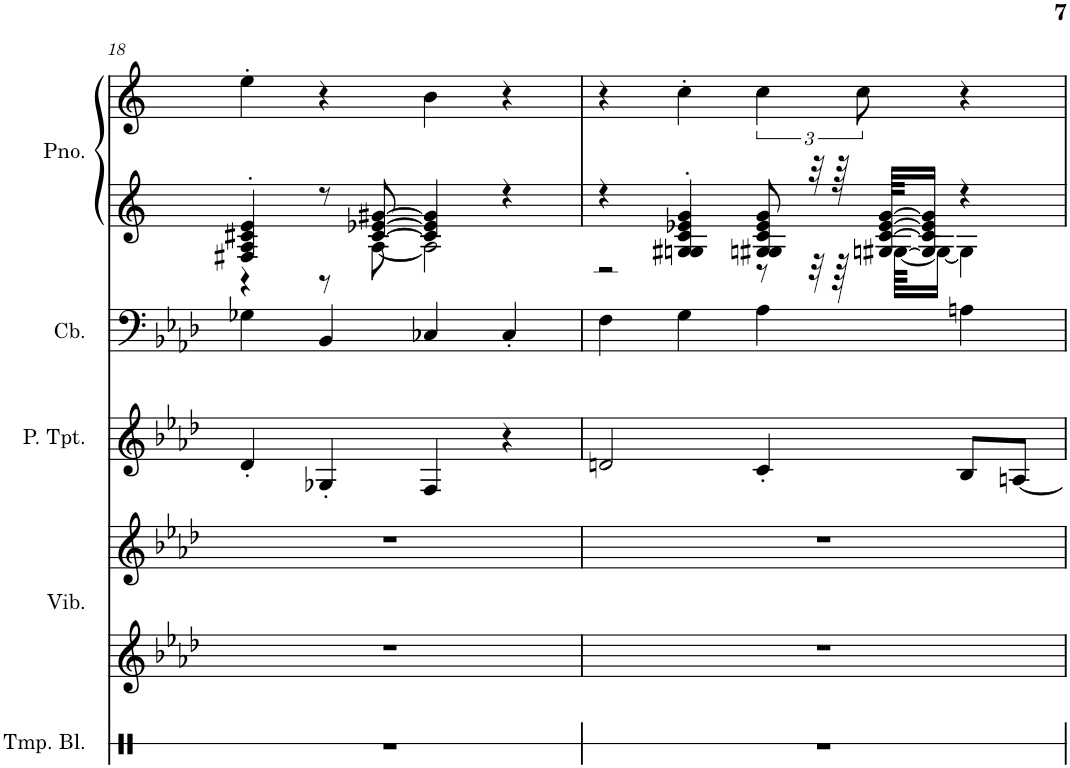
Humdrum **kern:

**kern	**kern	**kern	**kern	**kern	**kern	**kern
*part5	*part4	*part4	*part3	*part2	*part1	*part1
*staff7	*staff6	*staff5	*staff4	*staff3	*staff2	*staff1
*I"Temple Blocks	*I"Vibraphone	*	*I"Piccolo Trumpet	*I"Contrabass	*I"Piano, untitled	*
*I'Tmp. Bl.	*I'Vib.	*	*I'P. Tpt.	*I'Cb.	*I'Pno.	*
!!LO:PB:g=z
*clefX	*clefG2	*clefG2	*clefG2	*clefF4	*clefG2	*clefG2
*	*	*	*Trd-6c-10	*Trd7c12	*	*
*k[]	*k[b-e-a-d-]	*k[b-e-a-d-]	*k[b-e-a-d-]	*k[b-e-a-d-]	*k[b-e-a-d-]	*k[b-e-a-d-]
*M4/4	*M4/4	*M4/4	*M4/4	*M4/4	*M4/4	*M4/4
=18	=18	=18	=18	=18	=18	=18
*	*	*	*	*	*^	*
1r	1r	1r	4d-'/	4G-X\	4F#X/' 4A/' 4c#X/' 4e/'	4r	4een'\
.	.	.	4G-X'/	4BB-/	8r	8r	4r
.	.	.	.	.	[8c#/ [8e-X/ [8g#X/	[8A\	.
.	.	.	4F/	4C-X/	4c#/] 4e-/] 4g#/]	2A\]	4bn\
.	.	.	4r	4C-'/	4r	.	4r
=19	=19	=19	=19	=19	=19	=19	=19
1r	1r	1r	2dn/	4F\	4r	2r	4r
.	.	.	.	4G\	4Gn/' 4G#X/' 4c/' 4e-X/' 4g/'	.	4cc'\
.	.	.	4c'/	4A-\	8Gn/ 8G#X/ 8c/ 8e-/ 8g/	8r	6cc\
.	.	.	.	.	32r	32r	.
.	.	.	.	.	64r	64r	.
.	.	.	.	.	.	.	12cc\
.	.	.	.	.	[64Gn/ [64c/ [64e-/ [64g/KKLL	[64G#X\KKLL	.
.	.	.	.	.	16G/] 16c/] 16e-/] 16g/]JJ	16G#\JJ_	.
.	.	.	8B-/L	4An\	4r	4G#\]	4r
.	.	.	[8An/J	.	.	.	.
*	*	*	*	*	*v	*v	*
=	=	=	=	=	=	=
*-	*-	*-	*-	*-	*-	*-
